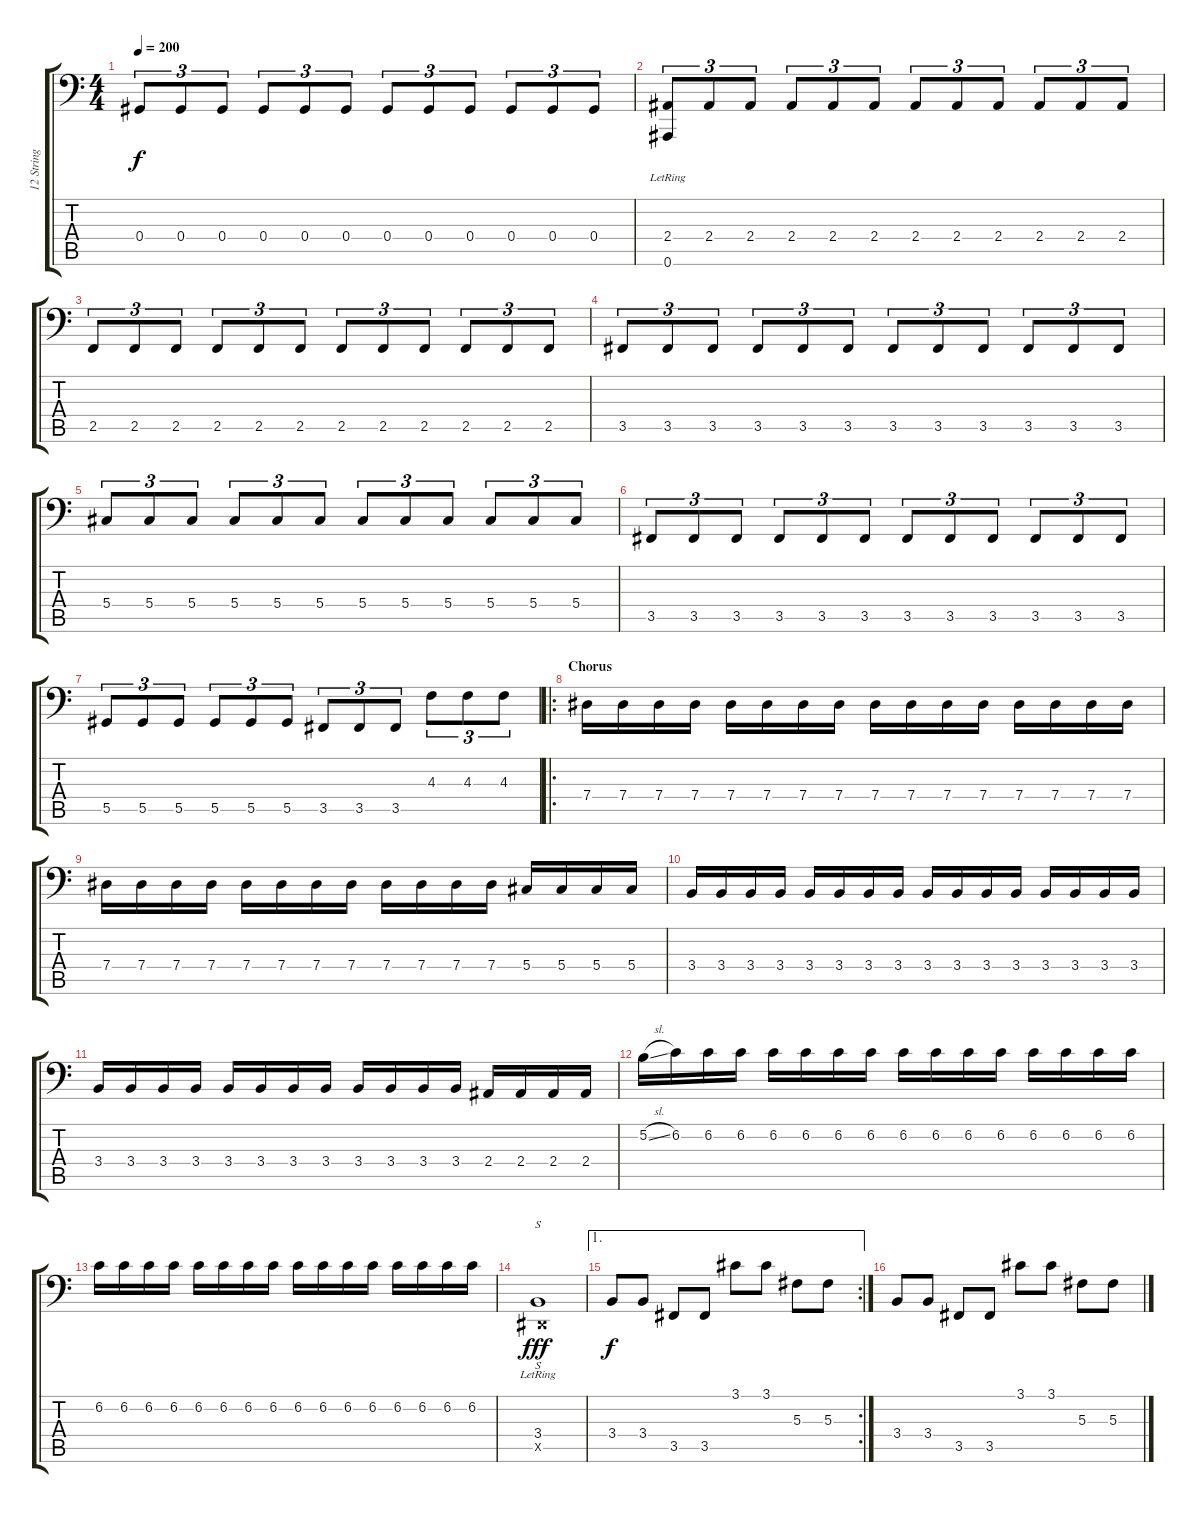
\track ("12 String Bass" "12 String ") {instrument electricbassfinger}
\staff {score tabs}
\tuning (Bb2 Gb2 Db2 Ab1 Eb1 Bb0) {hide}
\ts (4 4)
\tempo 200
\clef f4
\ks c
0.4.8{tu (3 2) dy f} 0.4.8{tu (3 2)} 0.4.8{tu (3 2)} 0.4.8{tu (3 2)} 0.4.8{tu (3 2)} 0.4.8{tu (3 2)} 0.4.8{tu (3 2)} 0.4.8{tu (3 2)} 0.4.8{tu (3 2)} 0.4.8{tu (3 2)} 0.4.8{tu (3 2)} 0.4.8{tu (3 2)} |
(2.4 0.6{lr}).8{tu (3 2)} 2.4.8{tu (3 2)} 2.4.8{tu (3 2)} 2.4.8{tu (3 2)} 2.4.8{tu (3 2)} 2.4.8{tu (3 2)} 2.4.8{tu (3 2)} 2.4.8{tu (3 2)} 2.4.8{tu (3 2)} 2.4.8{tu (3 2)} 2.4.8{tu (3 2)} 2.4.8{tu (3 2)} |
2.5.8{tu (3 2)} 2.5.8{tu (3 2)} 2.5.8{tu (3 2)} 2.5.8{tu (3 2)} 2.5.8{tu (3 2)} 2.5.8{tu (3 2)} 2.5.8{tu (3 2)} 2.5.8{tu (3 2)} 2.5.8{tu (3 2)} 2.5.8{tu (3 2)} 2.5.8{tu (3 2)} 2.5.8{tu (3 2)} |
3.5.8{tu (3 2)} 3.5.8{tu (3 2)} 3.5.8{tu (3 2)} 3.5.8{tu (3 2)} 3.5.8{tu (3 2)} 3.5.8{tu (3 2)} 3.5.8{tu (3 2)} 3.5.8{tu (3 2)} 3.5.8{tu (3 2)} 3.5.8{tu (3 2)} 3.5.8{tu (3 2)} 3.5.8{tu (3 2)} |
5.4.8{tu (3 2)} 5.4.8{tu (3 2)} 5.4.8{tu (3 2)} 5.4.8{tu (3 2)} 5.4.8{tu (3 2)} 5.4.8{tu (3 2)} 5.4.8{tu (3 2)} 5.4.8{tu (3 2)} 5.4.8{tu (3 2)} 5.4.8{tu (3 2)} 5.4.8{tu (3 2)} 5.4.8{tu (3 2)} |
3.5.8{tu (3 2)} 3.5.8{tu (3 2)} 3.5.8{tu (3 2)} 3.5.8{tu (3 2)} 3.5.8{tu (3 2)} 3.5.8{tu (3 2)} 3.5.8{tu (3 2)} 3.5.8{tu (3 2)} 3.5.8{tu (3 2)} 3.5.8{tu (3 2)} 3.5.8{tu (3 2)} 3.5.8{tu (3 2)} |
5.5.8{tu (3 2)} 5.5.8{tu (3 2)} 5.5.8{tu (3 2)} 5.5.8{tu (3 2)} 5.5.8{tu (3 2)} 5.5.8{tu (3 2)} 3.5.8{tu (3 2)} 3.5.8{tu (3 2)} 3.5.8{tu (3 2)} 4.3.8{tu (3 2)} 4.3.8{tu (3 2)} 4.3.8{tu (3 2)} |
\ro
\section ("" "Chorus")
7.4.16 7.4.16 7.4.16 7.4.16 7.4.16 7.4.16 7.4.16 7.4.16 7.4.16 7.4.16 7.4.16 7.4.16 7.4.16 7.4.16 7.4.16 7.4.16 |
7.4.16 7.4.16 7.4.16 7.4.16 7.4.16 7.4.16 7.4.16 7.4.16 7.4.16 7.4.16 7.4.16 7.4.16 5.4.16 5.4.16 5.4.16 5.4.16 |
3.4.16 3.4.16 3.4.16 3.4.16 3.4.16 3.4.16 3.4.16 3.4.16 3.4.16 3.4.16 3.4.16 3.4.16 3.4.16 3.4.16 3.4.16 3.4.16 |
3.4.16 3.4.16 3.4.16 3.4.16 3.4.16 3.4.16 3.4.16 3.4.16 3.4.16 3.4.16 3.4.16 3.4.16 2.4.16 2.4.16 2.4.16 2.4.16 |
5.2{sl}.16 6.2.16 6.2.16 6.2.16 6.2.16 6.2.16 6.2.16 6.2.16 6.2.16 6.2.16 6.2.16 6.2.16 6.2.16 6.2.16 6.2.16 6.2.16 |
6.2.16 6.2.16 6.2.16 6.2.16 6.2.16 6.2.16 6.2.16 6.2.16 6.2.16 6.2.16 6.2.16 6.2.16 6.2.16 6.2.16 6.2.16 6.2.16 |
(3.4{lr} 0.5{x}).1{s dy fff instrument slapbass1} |
\ae 1
\rc 2
3.4.8{dy f instrument electricbassfinger} 3.4.8 3.5.8 3.5.8 3.1.8 3.1.8 5.3.8 5.3.8 |
3.4.8{instrument electricbassfinger} 3.4.8 3.5.8 3.5.8 3.1.8 3.1.8 5.3.8 5.3.8
